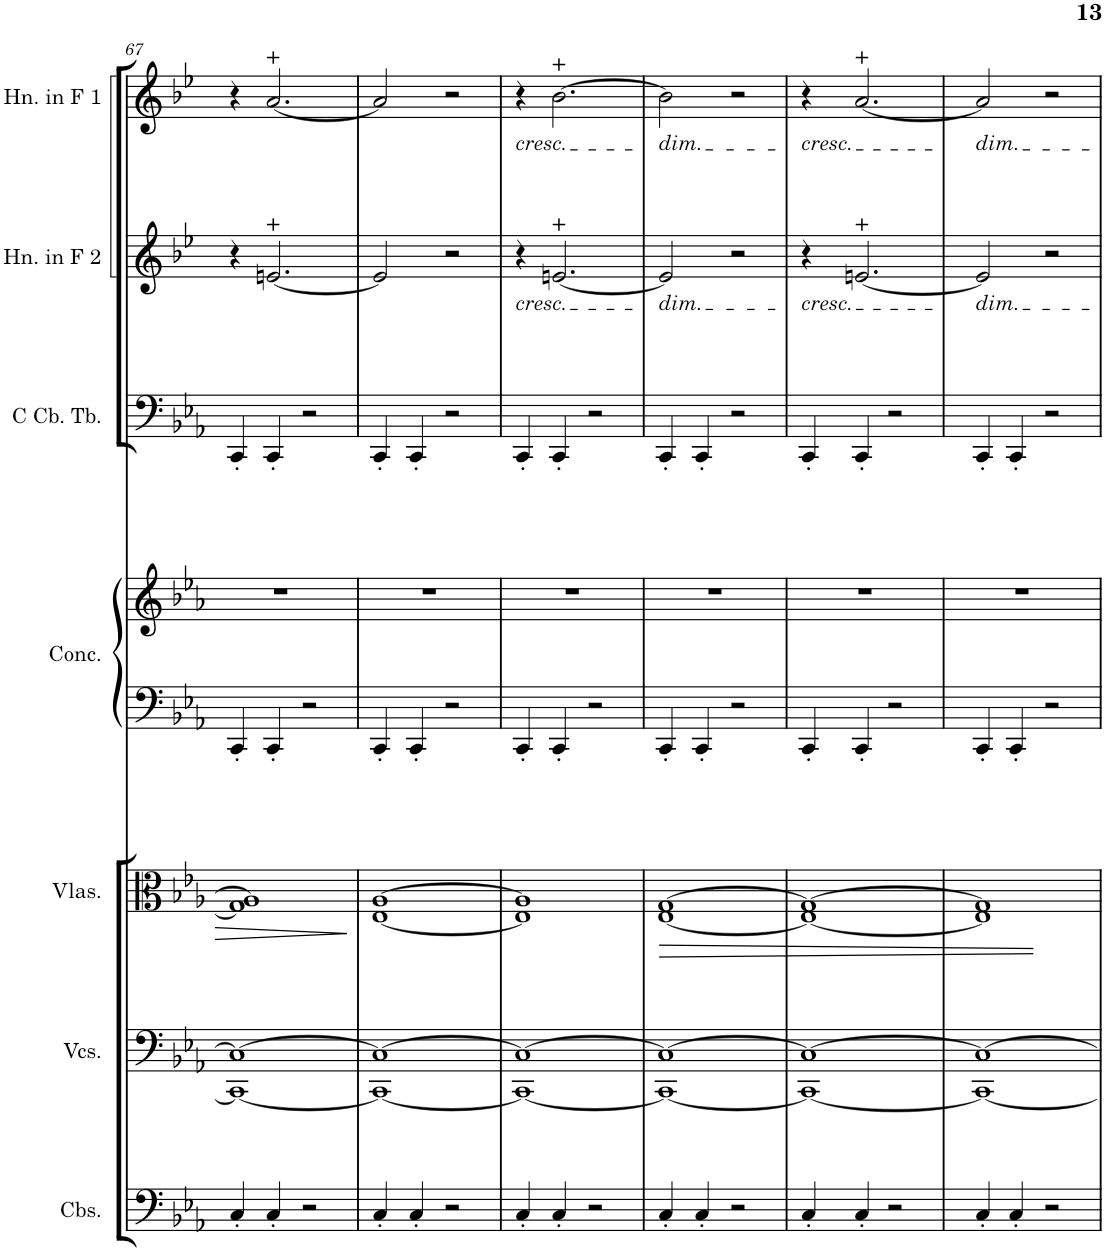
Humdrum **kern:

**kern	**kern	**kern	**kern	**kern	**kern	**kern	**kern
*part7	*part6	*part5	*part4	*part4	*part3	*part2	*part1
*staff8	*staff7	*staff6	*staff5	*staff4	*staff3	*staff2	*staff1
*I"Contrabasses	*I"Violoncellos	*I"Violas	*I"Concertina	*	*I"C Contrabass Tuba	*I"Horn in F 2	*I"Horn in F 1
*I'Cbs.	*I'Vcs.	*I'Vlas.	*I'Conc.	*	*I'C Cb. Tb.	*I'Hn. in F 2	*I'Hn. in F 1
!!LO:PB:g=z
*clefF4	*clefF4	*clefC3	*clefF4	*clefG2	*clefF4	*clefG2	*clefG2
*Trd7c12	*	*	*	*	*	*Trd4c7	*Trd4c7
*k[b-e-a-]	*k[b-e-a-]	*k[b-e-a-]	*k[b-e-a-]	*k[b-e-a-]	*k[b-e-a-]	*k[b-e-]	*k[b-e-]
*M4/4	*M4/4	*M4/4	*M4/4	*M4/4	*M4/4	*M4/4	*M4/4
=67	=67	=67	=67	=67	=67	=67	=67
4C'/	1CC_ 1C_	1G] 1A-]	4CC'/	1r	4CC'/	4r	4r
4C'/	.	.	4CC'/	.	4CC'/	[2.en/	[2.a/
2r	.	.	2r	.	2r	.	.
=68	=68	=68	=68	=68	=68	=68	=68
4C'/	1CC_ 1C_	[1E- [1A-	4CC'/	1r	4CC'/	2e/]	2a/]
4C'/	.	.	4CC'/	.	4CC'/	.	.
2r	.	.	2r	.	2r	2r	2r
=69	=69	=69	=69	=69	=69	=69	=69
!	!	!	!	!	!	!	!LO:TX:b:i:t=cresc.
!	!	!	!	!	!	!LO:TX:b:i:t=cresc.	!
4C'/	1CC_ 1C_	1E-] 1A-]	4CC'/	1r	4CC'/	4r	4r
4C'/	.	.	4CC'/	.	4CC'/	[2.en/	[2.b-\
2r	.	.	2r	.	2r	.	.
=70	=70	=70	=70	=70	=70	=70	=70
!	!	!	!	!	!	!	!LO:TX:b:i:t=dim.
!	!	!	!	!	!	!LO:TX:b:i:t=dim.	!
4C'/	1CC_ 1C_	[1E- [1G	4CC'/	1r	4CC'/	2e/]	2b-\]
4C'/	.	.	4CC'/	.	4CC'/	.	.
2r	.	.	2r	.	2r	2r	2r
=71	=71	=71	=71	=71	=71	=71	=71
!	!	!	!	!	!	!	!LO:TX:b:i:t=cresc.
!	!	!	!	!	!	!LO:TX:b:i:t=cresc.	!
4C'/	1CC_ 1C_	1E-_ 1G_	4CC'/	1r	4CC'/	4r	4r
4C'/	.	.	4CC'/	.	4CC'/	[2.en/	[2.a/
2r	.	.	2r	.	2r	.	.
=72	=72	=72	=72	=72	=72	=72	=72
!	!	!	!	!	!	!	!LO:TX:b:i:t=dim.
!	!	!	!	!	!	!LO:TX:b:i:t=dim.	!
4C'/	1CC_ 1C_	1E-] 1G]	4CC'/	1r	4CC'/	2e/]	2a/]
4C'/	.	.	4CC'/	.	4CC'/	.	.
2r	.	.	2r	.	2r	2r	2r
=	=	=	=	=	=	=	=
*-	*-	*-	*-	*-	*-	*-	*-
